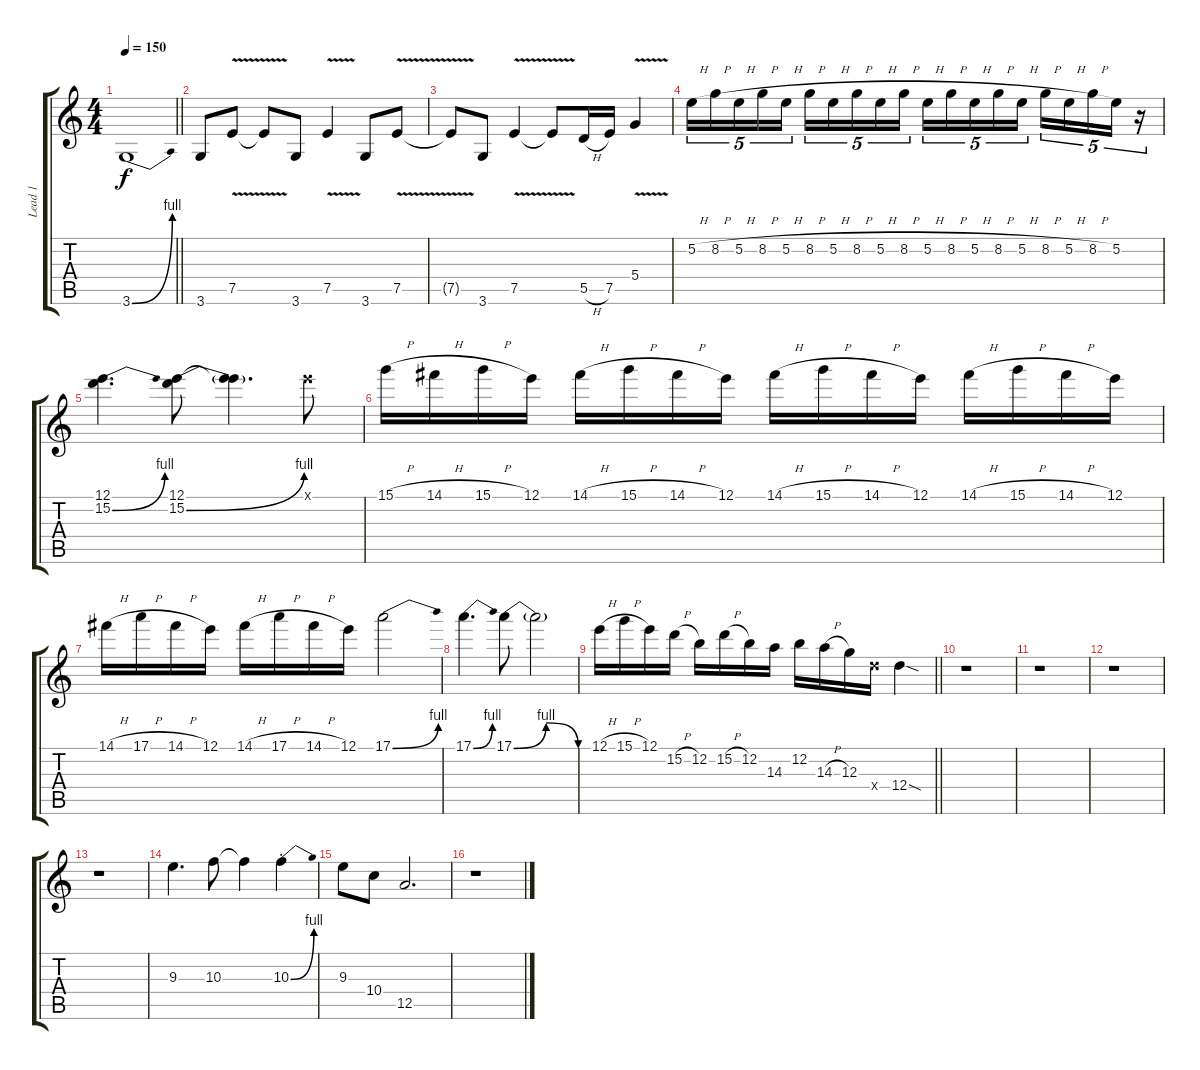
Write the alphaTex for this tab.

\track ("Lead 1" "Lead 1") {instrument distortionguitar}
\staff {score tabs}
\tuning (E4 B3 G3 D3 A2 E2) {hide}
\ts (4 4)
\tempo 150
\clef g2
\barLineRight lightlight
\ks c
3.6{be (bend 0 0 60 4)}.1{dy f} |
3.6.8 7.5{v}.8 7.5{v t}.8 3.6.8 7.5{v}.4 3.6.8 7.5{v}.8 |
7.5{t}.8 3.6.8 7.5{v}.4 7.5{t}.8 5.5{h}.16 7.5.16 5.4{v}.4 |
5.2{h}.16{tu (5 4)} 8.2{h}.16{tu (5 4)} 5.2{h}.16{tu (5 4)} 8.2{h}.16{tu (5 4)} 5.2{h}.16{tu (5 4)} 8.2{h}.16{tu (5 4)} 5.2{h}.16{tu (5 4)} 8.2{h}.16{tu (5 4)} 5.2{h}.16{tu (5 4)} 8.2{h}.16{tu (5 4)} 5.2{h}.16{tu (5 4)} 8.2{h}.16{tu (5 4)} 5.2{h}.16{tu (5 4)} 8.2{h}.16{tu (5 4)} 5.2{h}.16{tu (5 4)} 8.2{h}.16{tu (5 4)} 5.2{h}.16{tu (5 4)} 8.2{h}.16{tu (5 4)} 5.2.16{tu (5 4)} r.16{tu (5 4)} |
(12.1 15.2{be (bend 0 0 60 4)}).4{d} (12.1 15.2{be (bend 0 0 60 4)}).8 (12.1{t} 15.2{t}).4{d} 12.1{x}.8 |
15.1{h}.16 14.1{h}.16 15.1{h}.16 12.1.16 14.1{h}.16 15.1{h}.16 14.1{h}.16 12.1.16 14.1{h}.16 15.1{h}.16 14.1{h}.16 12.1.16 14.1{h}.16 15.1{h}.16 14.1{h}.16 12.1.16 |
14.1{h}.16 17.1{h}.16 14.1{h}.16 12.1.16 14.1{h}.16 17.1{h}.16 14.1{h}.16 12.1.16 17.1{be (bend 0 0 60 4)}.2 |
17.1{be (bend 0 0 60 4)}.4{d} 17.1{be (bendrelease 0 0 15 4 51 4 60 0)}.8 17.1{t}.2 |
\barLineRight lightlight
12.1{h}.16 15.1{h}.16 12.1.16 15.2{h}.16 12.2.16 15.2{h}.16 12.2.16 14.3.16 12.2.16 14.3{h}.16 12.3.16 12.4{x}.16 12.4{sod}.4 |
r.1 |
r.1 |
r.1 |
r.1 |
9.3.4{d} 10.3.8 10.3{t}.4 10.3{be (bend 0 0 60 4) st}.4 |
9.3.8 10.4.8 12.5.2{d} |
r.1
